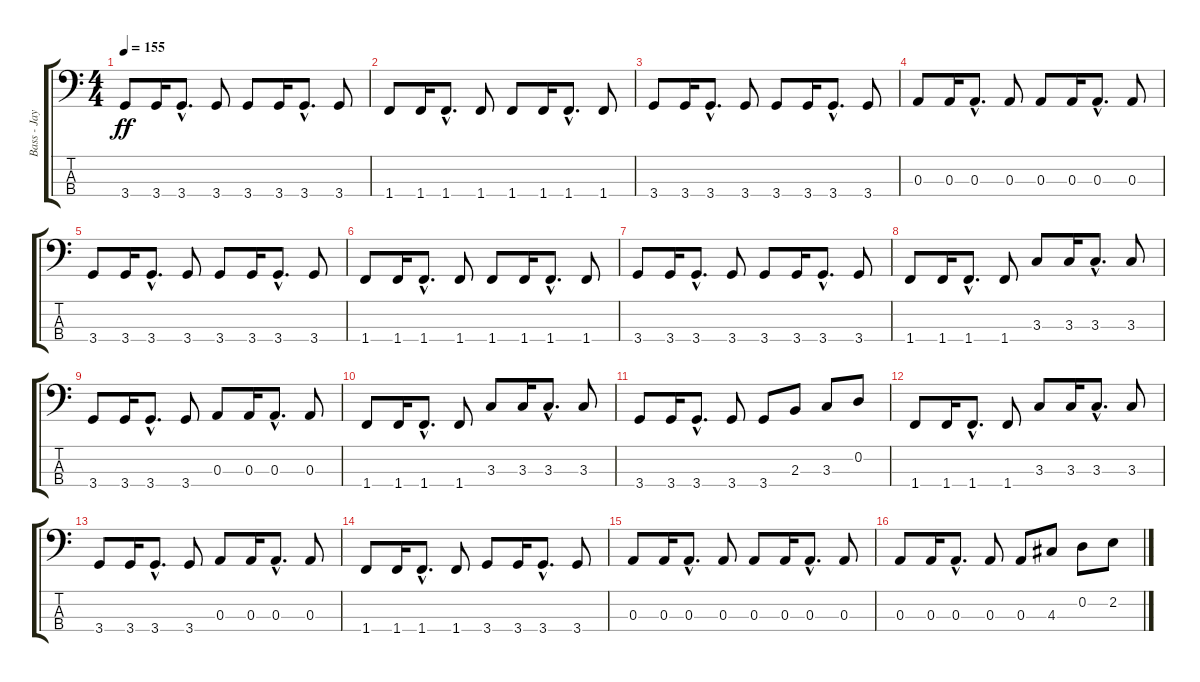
\track ("Bass - Jay Bentley" "Bass - Jay") {instrument electricbasspick}
\staff {score tabs}
\tuning (G2 D2 A1 E1) {hide}
\ts (4 4)
\tempo 155
\clef f4
\ks c
3.4.8{dy ff} 3.4.16 3.4{hac}.8{d} 3.4.8 3.4.8 3.4.16 3.4{hac}.8{d} 3.4.8 |
1.4.8 1.4.16 1.4{hac}.8{d} 1.4.8 1.4.8 1.4.16 1.4{hac}.8{d} 1.4.8 |
3.4.8 3.4.16 3.4{hac}.8{d} 3.4.8 3.4.8 3.4.16 3.4{hac}.8{d} 3.4.8 |
0.3.8 0.3.16 0.3{hac}.8{d} 0.3.8 0.3.8 0.3.16 0.3{hac}.8{d} 0.3.8 |
3.4.8 3.4.16 3.4{hac}.8{d} 3.4.8 3.4.8 3.4.16 3.4{hac}.8{d} 3.4.8 |
1.4.8 1.4.16 1.4{hac}.8{d} 1.4.8 1.4.8 1.4.16 1.4{hac}.8{d} 1.4.8 |
3.4.8 3.4.16 3.4{hac}.8{d} 3.4.8 3.4.8 3.4.16 3.4{hac}.8{d} 3.4.8 |
1.4.8 1.4.16 1.4{hac}.8{d} 1.4.8 3.3.8 3.3.16 3.3{hac}.8{d} 3.3.8 |
3.4.8 3.4.16 3.4{hac}.8{d} 3.4.8 0.3.8 0.3.16 0.3{hac}.8{d} 0.3.8 |
1.4.8 1.4.16 1.4{hac}.8{d} 1.4.8 3.3.8 3.3.16 3.3{hac}.8{d} 3.3.8 |
3.4.8 3.4.16 3.4{hac}.8{d} 3.4.8 3.4.8 2.3.8 3.3.8 0.2.8 |
1.4.8 1.4.16 1.4{hac}.8{d} 1.4.8 3.3.8 3.3.16 3.3{hac}.8{d} 3.3.8 |
3.4.8 3.4.16 3.4{hac}.8{d} 3.4.8 0.3.8 0.3.16 0.3{hac}.8{d} 0.3.8 |
1.4.8 1.4.16 1.4{hac}.8{d} 1.4.8 3.4.8 3.4.16 3.4{hac}.8{d} 3.4.8 |
0.3.8 0.3.16 0.3{hac}.8{d} 0.3.8 0.3.8 0.3.16 0.3{hac}.8{d} 0.3.8 |
0.3.8 0.3.16 0.3{hac}.8{d} 0.3.8 0.3.8 4.3.8 0.2.8 2.2.8
